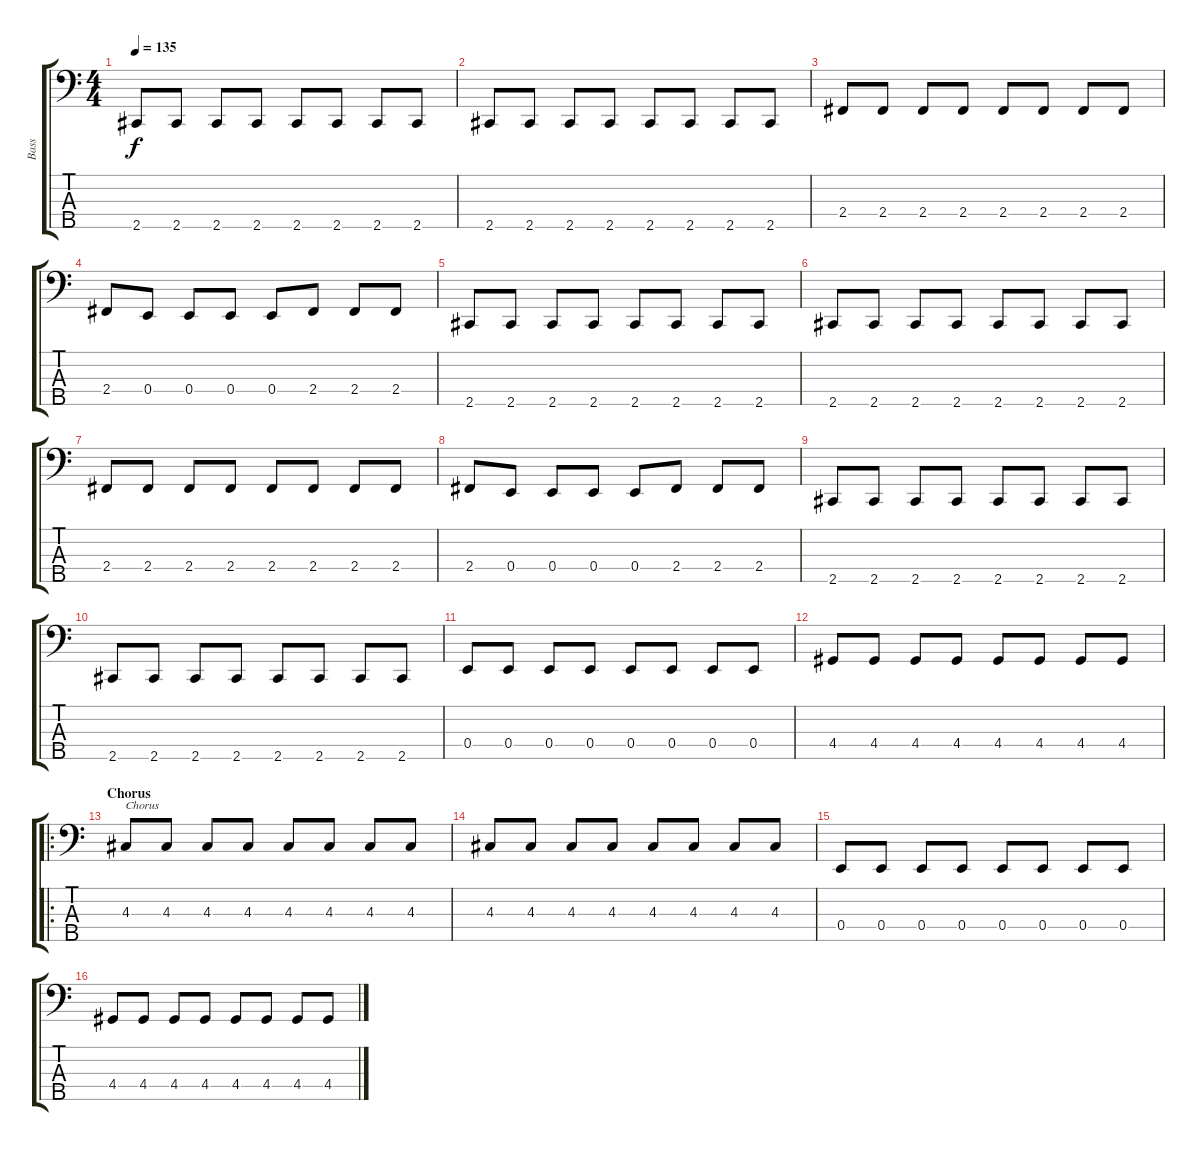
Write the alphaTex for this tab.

\track ("Bass" "Bass") {instrument electricbassfinger}
\staff {score tabs}
\tuning (G2 D2 A1 E1 B0) {hide}
\ts (4 4)
\tempo 135
\clef f4
\ks c
2.5.8{dy f} 2.5.8 2.5.8 2.5.8 2.5.8 2.5.8 2.5.8 2.5.8 |
2.5.8 2.5.8 2.5.8 2.5.8 2.5.8 2.5.8 2.5.8 2.5.8 |
2.4.8 2.4.8 2.4.8 2.4.8 2.4.8 2.4.8 2.4.8 2.4.8 |
2.4.8 0.4.8 0.4.8 0.4.8 0.4.8 2.4.8 2.4.8 2.4.8 |
2.5.8 2.5.8 2.5.8 2.5.8 2.5.8 2.5.8 2.5.8 2.5.8 |
2.5.8 2.5.8 2.5.8 2.5.8 2.5.8 2.5.8 2.5.8 2.5.8 |
2.4.8 2.4.8 2.4.8 2.4.8 2.4.8 2.4.8 2.4.8 2.4.8 |
2.4.8 0.4.8 0.4.8 0.4.8 0.4.8 2.4.8 2.4.8 2.4.8 |
2.5.8 2.5.8 2.5.8 2.5.8 2.5.8 2.5.8 2.5.8 2.5.8 |
2.5.8 2.5.8 2.5.8 2.5.8 2.5.8 2.5.8 2.5.8 2.5.8 |
0.4.8 0.4.8 0.4.8 0.4.8 0.4.8 0.4.8 0.4.8 0.4.8 |
4.4.8 4.4.8 4.4.8 4.4.8 4.4.8 4.4.8 4.4.8 4.4.8 |
\ro
\section ("" "Chorus")
4.3.8{txt "Chorus"} 4.3.8 4.3.8 4.3.8 4.3.8 4.3.8 4.3.8 4.3.8 |
4.3.8 4.3.8 4.3.8 4.3.8 4.3.8 4.3.8 4.3.8 4.3.8 |
0.4.8 0.4.8 0.4.8 0.4.8 0.4.8 0.4.8 0.4.8 0.4.8 |
4.4.8 4.4.8 4.4.8 4.4.8 4.4.8 4.4.8 4.4.8 4.4.8
